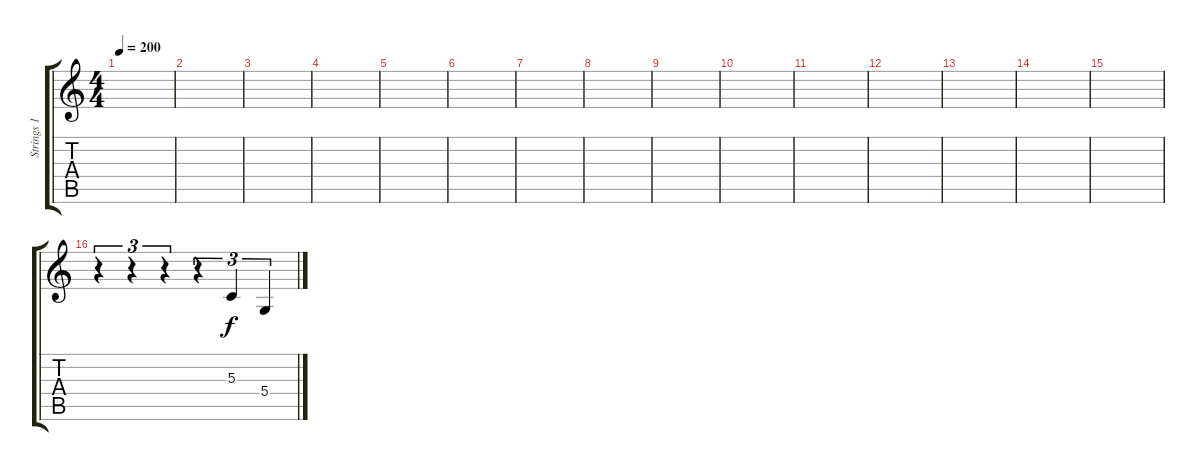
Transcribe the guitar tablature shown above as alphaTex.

\track ("Strings 1" "Strings 1") {instrument stringensemble1}
\staff {score tabs}
\tuning (E4 B3 G3 D3 A2 E2) {hide}
\ts (4 4)
\tempo 200
\clef g2
\ks c
|
|
|
|
|
|
|
|
|
|
|
|
|
|
|
r.4{tu (3 2)} r.4{tu (3 2)} r.4{tu (3 2)} r.4{tu (3 2)} 5.3.4{tu (3 2)} 5.4.4{tu (3 2)}
